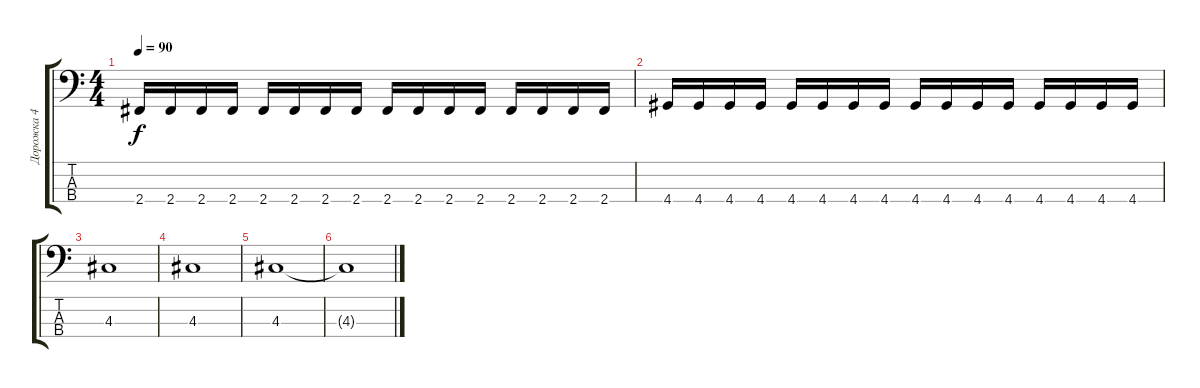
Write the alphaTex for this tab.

\track ("Дорожка 4" "Дорожка 4") {instrument electricbassfinger}
\staff {score tabs}
\tuning (G2 D2 A1 E1) {hide}
\ts (4 4)
\tempo 90
\clef f4
\ks c
2.4.16{dy f} 2.4.16 2.4.16 2.4.16 2.4.16 2.4.16 2.4.16 2.4.16 2.4.16 2.4.16 2.4.16 2.4.16 2.4.16 2.4.16 2.4.16 2.4.16 |
4.4.16 4.4.16 4.4.16 4.4.16 4.4.16 4.4.16 4.4.16 4.4.16 4.4.16 4.4.16 4.4.16 4.4.16 4.4.16 4.4.16 4.4.16 4.4.16 |
4.3.1 |
4.3.1 |
4.3.1 |
4.3{t}.1
